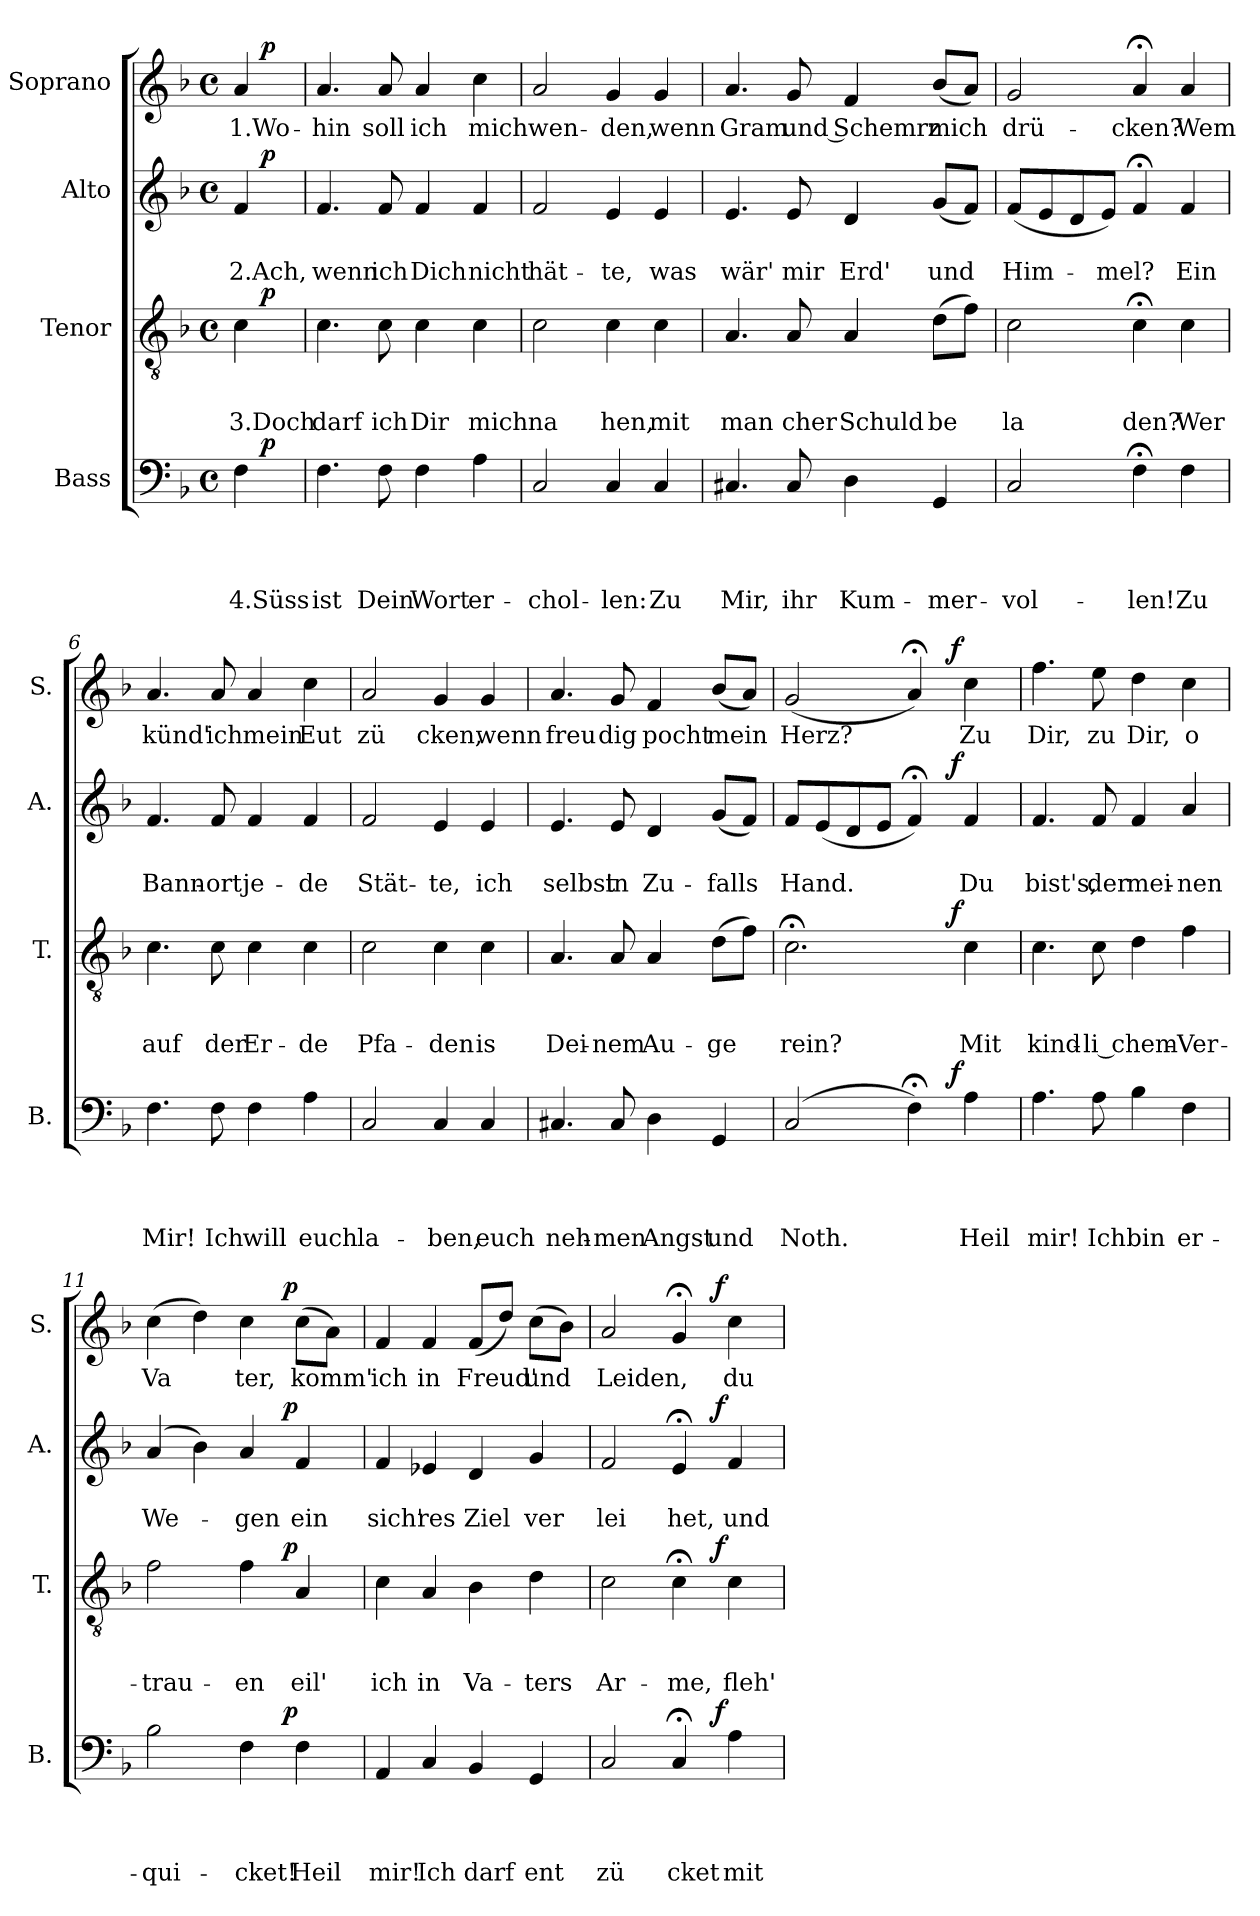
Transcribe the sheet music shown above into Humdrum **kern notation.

**kern	**text	**text	**text	**text	**dynam	**kern	**text	**text	**text	**dynam	**kern	**text	**text	**dynam	**kern	**text	**dynam
*part4	*part4	*part4	*part4	*part4	*part4	*part3	*part3	*part3	*part3	*part3	*part2	*part2	*part2	*part2	*part1	*part1	*part1
*staff4	*staff4	*staff4	*staff4	*staff4	*staff4	*staff3	*staff3	*staff3	*staff3	*staff3	*staff2	*staff2	*staff2	*staff2	*staff1	*staff1	*staff1
*I"Bass	*	*	*	*	*	*I"Tenor	*	*	*	*	*I"Alto	*	*	*	*I"Soprano	*	*
*I'B.	*	*	*	*	*	*I'T.	*	*	*	*	*I'A.	*	*	*	*I'S.	*	*
!!LO:PB:g=z
*clefF4	*	*	*	*	*	*clefGv2	*	*	*	*	*clefG2	*	*	*	*clefG2	*	*
*k[b-]	*	*	*	*	*	*k[b-]	*	*	*	*	*k[b-]	*	*	*	*k[b-]	*	*
*F:	*	*	*	*	*	*F:	*	*	*	*	*F:	*	*	*	*F:	*	*
*M4/4	*	*	*	*	*	*M4/4	*	*	*	*	*M4/4	*	*	*	*M4/4	*	*
*met(c)	*	*	*	*	*	*met(c)	*	*	*	*	*met(c)	*	*	*	*met(c)	*	*
=1	=1	=1	=1	=1	=1	=1	=1	=1	=1	=1	=1	=1	=1	=1	=1	=1	=1
!	!	!	!	!LO:LY:b:rj	!	!	!	!	!LO:LY:b:rj	!	!	!	!LO:LY:b:rj	!	!	!LO:LY:b:rj	!
*^	*	*	*	*	*	*^	*	*	*	*	*^	*	*	*	*^	*	*
4F\	16.ryy	.	.	.	4.Süss	.	4c\	16.ryy	.	.	3.Doch	.	4f/	16.ryy	.	2.Ach,	.	4a/	16.ryy	1.Wo-	.
!	!	!	!	!	!	!LO:DY:a	!	!	!	!	!	!LO:DY:a	!	!	!	!	!LO:DY:a	!	!	!	!LO:DY:a
.	8ryy	.	.	.	.	p	.	8ryy	.	.	.	p	.	8ryy	.	.	p	.	8ryy	.	p
.	32ryy	.	.	.	.	.	.	32ryy	.	.	.	.	.	32ryy	.	.	.	.	32ryy	.	.
=2	=2	=2	=2	=2	=2	=2	=2	=2	=2	=2	=2	=2	=2	=2	=2	=2	=2	=2	=2	=2	=2
!	!	!	!	!	!LO:LY:b	!	!	!	!	!	!LO:LY:b	!	!	!	!	!LO:LY:b	!	!	!	!LO:LY:b	!
*v	*v	*	*	*	*	*	*	*	*	*	*	*	*v	*v	*	*	*	*v	*v	*	*
*	*	*	*	*	*	*v	*v	*	*	*	*	*	*	*	*	*	*	*
4.F\	.	.	.	ist	.	4.c\	.	.	darf	.	4.f/	.	wenn	.	4.a/	-hin	.
!	!	!	!	!LO:LY:b	!	!	!	!	!LO:LY:b	!	!	!	!LO:LY:b	!	!	!LO:LY:b	!
8F\	.	.	.	Dein	.	8c\	.	.	ich	.	8f/	.	ich	.	8a/	soll	.
!	!	!	!	!LO:LY:b	!	!	!	!	!LO:LY:b	!	!	!	!LO:LY:b	!	!	!LO:LY:b	!
4F\	.	.	.	Wort	.	4c\	.	.	Dir	.	4f/	.	Dich	.	4a/	ich	.
!	!	!	!	!LO:LY:b	!	!	!	!	!LO:LY:b	!	!	!	!LO:LY:b	!	!	!LO:LY:b	!
4A\	.	.	.	er-	.	4c\	.	.	mich	.	4f/	.	nicht	.	4cc\	mich	.
=3	=3	=3	=3	=3	=3	=3	=3	=3	=3	=3	=3	=3	=3	=3	=3	=3	=3
!	!	!	!	!LO:LY:b	!	!	!	!	!LO:LY:b	!	!	!	!LO:LY:b	!	!	!LO:LY:b	!
2C/	.	.	.	-chol-	.	2c\	.	.	na	.	2f/	.	hät-	.	2a/	wen-	.
!	!	!	!	!LO:LY:b	!	!	!	!	!LO:LY:b	!	!	!	!LO:LY:b	!	!	!LO:LY:b	!
4C/	.	.	.	-len:	.	4c\	.	.	hen,	.	4e/	.	-te,	.	4g/	-den,	.
!	!	!	!	!LO:LY:b	!	!	!	!	!LO:LY:b	!	!	!	!LO:LY:b	!	!	!LO:LY:b	!
4C/	.	.	.	Zu	.	4c\	.	.	mit	.	4e/	.	was	.	4g/	wenn	.
=4	=4	=4	=4	=4	=4	=4	=4	=4	=4	=4	=4	=4	=4	=4	=4	=4	=4
!	!	!	!	!LO:LY:b	!	!	!	!	!LO:LY:b	!	!	!	!LO:LY:b	!	!	!LO:LY:b	!
4.C#X/	.	.	.	Mir,	.	4.A/	.	.	man	.	4.e/	.	wär'	.	4.a/	Gram	.
!	!	!	!	!LO:LY:b	!	!	!	!	!LO:LY:b	!	!	!	!LO:LY:b	!	!	!LO:LY:b	!
8C#/	.	.	.	ihr	.	8A/	.	.	cher	.	8e/	.	mir	.	8g/	und Schemrz	.
!	!	!	!	!LO:LY:b	!	!	!	!	!LO:LY:b	!	!	!	!LO:LY:b	!	!	!	!
4D\	.	.	.	Kum-	.	4A/	.	.	Schuld	.	4d/	.	Erd'	.	4f/	.	.
!	!	!	!	!LO:LY:b	!	!	!	!	!LO:LY:b	!	!	!	!LO:LY:b	!	!	!LO:LY:b	!
4GG/	.	.	.	-mer-	.	(>8d\L	.	.	be	.	(<8g/L	.	und	.	(<8b-/L	mich	.
.	.	.	.	.	.	8f\J)	.	.	.	.	8f/J)	.	.	.	8a/J)	.	.
=5	=5	=5	=5	=5	=5	=5	=5	=5	=5	=5	=5	=5	=5	=5	=5	=5	=5
!	!	!	!	!LO:LY:b	!	!	!	!	!LO:LY:b	!	!	!	!LO:LY:b	!	!	!LO:LY:b	!
2C/	.	.	.	-vol-	.	2c\	.	.	la	.	(<8f/L	.	Him-	.	2g/	drü-	.
.	.	.	.	.	.	.	.	.	.	.	8e/	.	.	.	.	.	.
.	.	.	.	.	.	.	.	.	.	.	8d/	.	.	.	.	.	.
!	!	!	!	!	!	!	!	!	!	!	!	!	!LO:LY:b	!	!	!	!
.	.	.	.	.	.	.	.	.	.	.	8e/J)	.	-mel?	.	.	.	.
!	!	!	!	!LO:LY:b	!	!	!	!	!LO:LY:b	!	!	!	!	!	!	!LO:LY:b	!
4F;<\	.	.	.	-len!	.	4c;<\	.	.	den?	.	4f;/	.	.	.	4a;/	-cken?	.
!	!	!	!	!LO:LY:b	!	!	!	!	!LO:LY:b	!	!	!	!LO:LY:b	!	!	!LO:LY:b	!
4F\	.	.	.	Zu	.	4c\	.	.	Wer	.	4f/	.	Ein	.	4a/	Wem	.
!!LO:LB:g=z
=6	=6	=6	=6	=6	=6	=6	=6	=6	=6	=6	=6	=6	=6	=6	=6	=6	=6
!	!	!	!	!LO:LY:b	!	!	!	!	!LO:LY:b	!	!	!	!LO:LY:b	!	!	!LO:LY:b	!
4.F\	.	.	.	Mir!	.	4.c\	.	.	auf	.	4.f/	.	Bann-	.	4.a/	künd'	.
!	!	!	!	!LO:LY:b	!	!	!	!	!LO:LY:b	!	!	!	!LO:LY:b	!	!	!LO:LY:b	!
8F\	.	.	.	Ich	.	8c\	.	.	der	.	8f/	.	-ort	.	8a/	ich	.
!	!	!	!	!LO:LY:b	!	!	!	!	!LO:LY:b	!	!	!	!LO:LY:b	!	!	!LO:LY:b	!
4F\	.	.	.	will	.	4c\	.	.	Er-	.	4f/	.	je-	.	4a/	mein	.
!	!	!	!	!LO:LY:b	!	!	!	!	!LO:LY:b	!	!	!	!LO:LY:b	!	!	!LO:LY:b	!
4A\	.	.	.	euch	.	4c\	.	.	-de	.	4f/	.	-de	.	4cc\	Eut	.
=7	=7	=7	=7	=7	=7	=7	=7	=7	=7	=7	=7	=7	=7	=7	=7	=7	=7
!	!	!	!	!LO:LY:b	!	!	!	!	!LO:LY:b	!	!	!	!LO:LY:b	!	!	!LO:LY:b	!
2C/	.	.	.	la-	.	2c\	.	.	Pfa-	.	2f/	.	Stät-	.	2a/	zü	.
!	!	!	!	!LO:LY:b	!	!	!	!	!LO:LY:b	!	!	!	!LO:LY:b	!	!	!LO:LY:b	!
4C/	.	.	.	-ben,	.	4c\	.	.	-den	.	4e/	.	-te,	.	4g/	cken,	.
!	!	!	!	!LO:LY:b	!	!	!	!	!LO:LY:b	!	!	!	!LO:LY:b	!	!	!LO:LY:b	!
4C/	.	.	.	euch	.	4c\	.	.	is	.	4e/	.	ich	.	4g/	wenn	.
=8	=8	=8	=8	=8	=8	=8	=8	=8	=8	=8	=8	=8	=8	=8	=8	=8	=8
!	!	!	!	!LO:LY:b	!	!	!	!	!LO:LY:b	!	!	!	!LO:LY:b	!	!	!LO:LY:b	!
4.C#X/	.	.	.	neh-	.	4.A/	.	.	Dei-	.	4.e/	.	selbst	.	4.a/	freu	.
!	!	!	!	!LO:LY:b	!	!	!	!	!LO:LY:b	!	!	!	!LO:LY:b	!	!	!LO:LY:b	!
8C#/	.	.	.	-men	.	8A/	.	.	-nem	.	8e/	.	in	.	8g/	dig	.
!	!	!	!	!LO:LY:b	!	!	!	!	!LO:LY:b	!	!	!	!LO:LY:b	!	!	!LO:LY:b	!
4D\	.	.	.	Angst	.	4A/	.	.	Au-	.	4d/	.	Zu-	.	4f/	pocht	.
!	!	!	!	!LO:LY:b	!	!	!	!	!LO:LY:b	!	!	!	!LO:LY:b	!	!	!LO:LY:b	!
4GG/	.	.	.	und	.	(>8d\L	.	.	-ge	.	(<8g/L	.	-falls	.	(<8b-/L	mein	.
.	.	.	.	.	.	8f\J)	.	.	.	.	8f/J)	.	.	.	8a/J)	.	.
=9	=9	=9	=9	=9	=9	=9	=9	=9	=9	=9	=9	=9	=9	=9	=9	=9	=9
!	!	!	!	!LO:LY:b	!	!	!	!	!LO:LY:b	!	!	!	!LO:LY:b	!	!	!LO:LY:b	!
*^	*	*	*	*	*	*^	*	*	*	*	*^	*	*	*	*^	*	*
(2C/	2ryy	.	.	.	Noth.	.	2.c;<\	2ryy	.	.	rein?	.	8f/L	2ryy	.	Hand.	.	(<2g/	2ryy	Herz?	.
.	.	.	.	.	.	.	.	.	.	.	.	.	(<8e/	.	.	.	.	.	.	.	.
.	.	.	.	.	.	.	.	.	.	.	.	.	8d/	.	.	.	.	.	.	.	.
.	.	.	.	.	.	.	.	.	.	.	.	.	8e/J	.	.	.	.	.	.	.	.
4F;<\)	8..ryy	.	.	.	.	.	.	8..ryy	.	.	.	.	4f;/)	8..ryy	.	.	.	4a;/)	8..ryy	.	.
!	!	!	!	!	!	!LO:DY:a	!	!	!	!	!	!LO:DY:a	!	!	!	!	!LO:DY:a	!	!	!	!LO:DY:a
.	4ryy	.	.	.	.	f	.	4ryy	.	.	.	f	.	4ryy	.	.	f	.	4ryy	.	f
!	!	!	!	!	!LO:LY:b	!	!	!	!	!	!LO:LY:b	!	!	!	!	!LO:LY:b	!	!	!	!LO:LY:b	!
4A\	.	.	.	.	Heil	.	4c\	.	.	.	Mit	.	4f/	.	.	Du	.	4cc\	.	Zu	.
.	32ryy	.	.	.	.	.	.	32ryy	.	.	.	.	.	32ryy	.	.	.	.	32ryy	.	.
=10	=10	=10	=10	=10	=10	=10	=10	=10	=10	=10	=10	=10	=10	=10	=10	=10	=10	=10	=10	=10	=10
!	!	!	!	!	!LO:LY:b	!	!	!	!	!	!LO:LY:b	!	!	!	!	!LO:LY:b	!	!	!	!LO:LY:b	!
*v	*v	*	*	*	*	*	*	*	*	*	*	*	*v	*v	*	*	*	*v	*v	*	*
*	*	*	*	*	*	*v	*v	*	*	*	*	*	*	*	*	*	*	*
4.A\	.	.	.	mir!	.	4.c\	.	.	kind-	.	4.f/	.	bist's,	.	4.ff\	Dir,	.
!	!	!	!	!LO:LY:b	!	!	!	!	!LO:LY:b	!	!	!	!LO:LY:b	!	!	!LO:LY:b	!
8A\	.	.	.	Ich	.	8c\	.	.	-li chem-	.	8f/	.	der	.	8ee\	zu	.
!	!	!	!	!LO:LY:b	!	!	!	!	!	!	!	!	!LO:LY:b	!	!	!LO:LY:b	!
4B-\	.	.	.	bin	.	4d\	.	.	.	.	4f/	.	mei-	.	4dd\	Dir,	.
!	!	!	!	!LO:LY:b	!	!	!	!	!LO:LY:b	!	!	!	!LO:LY:b	!	!	!LO:LY:b	!
4F\	.	.	.	er-	.	4f\	.	.	-Ver-	.	4a/	.	-nen	.	4cc\	o	.
=11	=11	=11	=11	=11	=11	=11	=11	=11	=11	=11	=11	=11	=11	=11	=11	=11	=11
!	!	!	!	!LO:LY:b	!	!	!	!	!LO:LY:b	!	!	!	!LO:LY:b	!	!	!LO:LY:b	!
*^	*	*	*	*	*	*^	*	*	*	*	*^	*	*	*	*^	*	*
2B-\	2ryy	.	.	.	-qui-	.	2f\	2ryy	.	.	-trau-	.	(4a/	2ryy	.	We-	.	(>4cc\	2ryy	Va	.
.	.	.	.	.	.	.	.	.	.	.	.	.	4b-\)	.	.	.	.	4dd\)	.	.	.
!	!	!	!	!	!LO:LY:b	!	!	!	!	!	!LO:LY:b	!	!	!	!	!LO:LY:b	!	!	!	!LO:LY:b	!
4F\	8..ryy	.	.	.	-cket!	.	4f\	8..ryy	.	.	-en	.	4a/	8..ryy	.	-gen	.	4cc\	8..ryy	ter,	.
!	!	!	!	!	!	!LO:DY:a	!	!	!	!	!	!LO:DY:a	!	!	!	!	!LO:DY:a	!	!	!	!LO:DY:a
.	4ryy	.	.	.	.	p	.	4ryy	.	.	.	p	.	4ryy	.	.	p	.	4ryy	.	p
!	!	!	!	!	!LO:LY:b	!	!	!	!	!	!LO:LY:b	!	!	!	!	!LO:LY:b	!	!	!	!LO:LY:b	!
4F\	.	.	.	.	Heil	.	4A/	.	.	.	eil'	.	4f/	.	.	ein	.	(>8cc\L	.	komm'	.
.	.	.	.	.	.	.	.	.	.	.	.	.	.	.	.	.	.	8a\J)	.	.	.
.	32ryy	.	.	.	.	.	.	32ryy	.	.	.	.	.	32ryy	.	.	.	.	32ryy	.	.
!!LO:LB:g=z
=12	=12	=12	=12	=12	=12	=12	=12	=12	=12	=12	=12	=12	=12	=12	=12	=12	=12	=12	=12	=12	=12
!	!	!	!	!	!LO:LY:b	!	!	!	!	!	!LO:LY:b	!	!	!	!	!LO:LY:b	!	!	!	!LO:LY:b	!
*v	*v	*	*	*	*	*	*	*	*	*	*	*	*v	*v	*	*	*	*v	*v	*	*
*	*	*	*	*	*	*v	*v	*	*	*	*	*	*	*	*	*	*	*
4AA/	.	.	.	mir!	.	4c\	.	.	ich	.	4f/	.	sich'	.	4f/	ich	.
!	!	!	!	!LO:LY:b	!	!	!	!	!LO:LY:b	!	!	!	!LO:LY:b	!	!	!LO:LY:b	!
4C/	.	.	.	Ich	.	4A/	.	.	in	.	4e-X/	.	res	.	4f/	in	.
!	!	!	!	!LO:LY:b	!	!	!	!	!LO:LY:b	!	!	!	!LO:LY:b	!	!	!LO:LY:b	!
4BB-/	.	.	.	darf	.	4B-\	.	.	Va-	.	4d/	.	Ziel	.	(<8f/L	Freud'	.
.	.	.	.	.	.	.	.	.	.	.	.	.	.	.	8dd/J)	.	.
!	!	!	!	!LO:LY:b	!	!	!	!	!LO:LY:b	!	!	!	!LO:LY:b	!	!	!LO:LY:b	!
4GG/	.	.	.	ent	.	4d\	.	.	-ters	.	4g/	.	ver	.	(>8cc\L	und	.
.	.	.	.	.	.	.	.	.	.	.	.	.	.	.	8b-\J)	.	.
=13	=13	=13	=13	=13	=13	=13	=13	=13	=13	=13	=13	=13	=13	=13	=13	=13	=13
!	!	!	!	!LO:LY:b	!	!	!	!	!LO:LY:b	!	!	!	!LO:LY:b	!	!	!LO:LY:b	!
*^	*	*	*	*	*	*^	*	*	*	*	*^	*	*	*	*^	*	*
2C/	2ryy	.	.	.	zü	.	2c\	2ryy	.	.	Ar-	.	2f/	2ryy	.	lei	.	2a/	2ryy	Leiden,	.
!	!	!	!	!	!LO:LY:b	!	!	!	!	!	!LO:LY:b	!	!	!	!	!LO:LY:b	!	!	!	!	!
4C;/	8..ryy	.	.	.	cket	.	4c;<\	8..ryy	.	.	-me,	.	4e;/	8..ryy	.	het,	.	4g;/	8..ryy	.	.
!	!	!	!	!	!	!LO:DY:a	!	!	!	!	!	!LO:DY:a	!	!	!	!	!LO:DY:a	!	!	!	!LO:DY:a
.	4ryy	.	.	.	.	f	.	4ryy	.	.	.	f	.	4ryy	.	.	f	.	4ryy	.	f
!	!	!	!	!	!LO:LY:b	!	!	!	!	!	!LO:LY:b	!	!	!	!	!LO:LY:b	!	!	!	!LO:LY:b	!
4A\	.	.	.	.	mit	.	4c\	.	.	.	fleh'	.	4f/	.	.	und	.	4cc\	.	du	.
.	32ryy	.	.	.	.	.	.	32ryy	.	.	.	.	.	32ryy	.	.	.	.	32ryy	.	.
*v	*v	*	*	*	*	*	*	*	*	*	*	*	*v	*v	*	*	*	*v	*v	*	*
*	*	*	*	*	*	*v	*v	*	*	*	*	*	*	*	*	*	*	*
=	=	=	=	=	=	=	=	=	=	=	=	=	=	=	=	=	=
*-	*-	*-	*-	*-	*-	*-	*-	*-	*-	*-	*-	*-	*-	*-	*-	*-	*-
